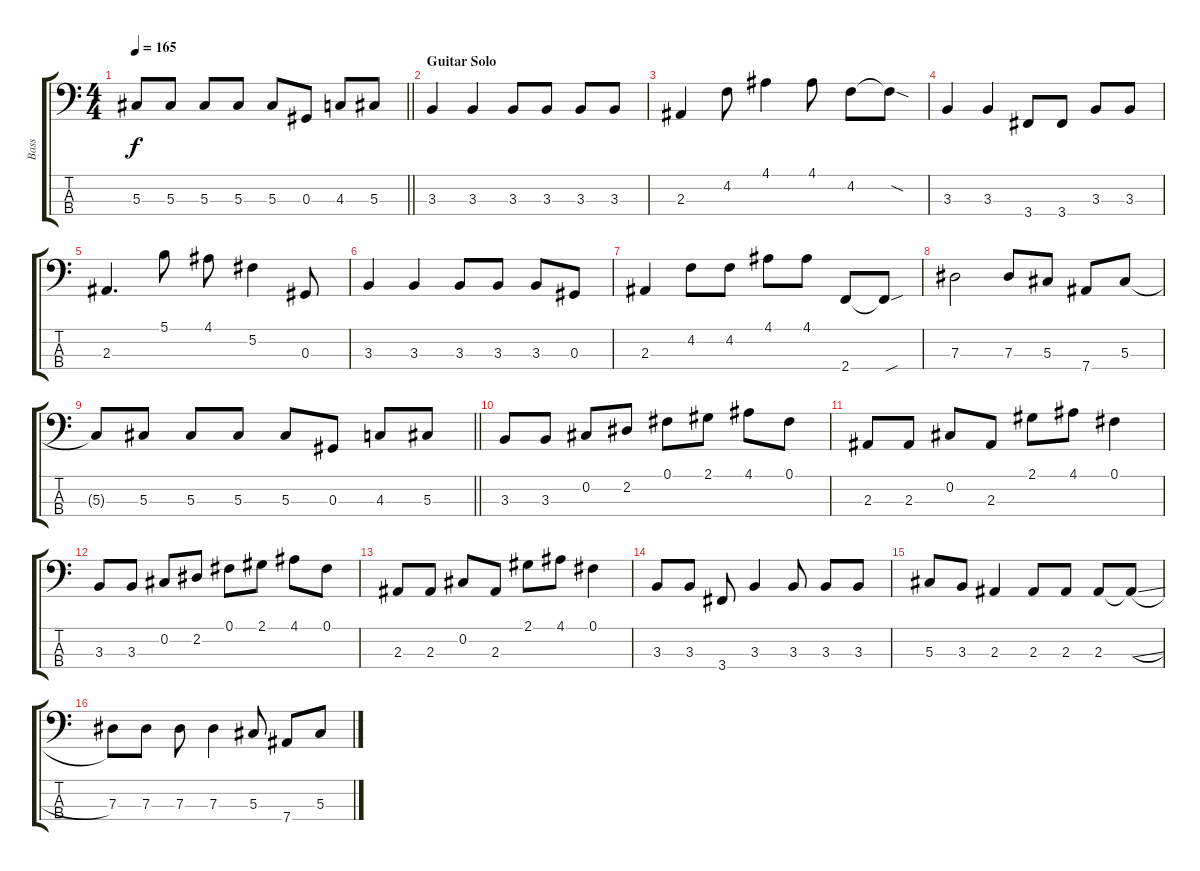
\track ("Bass" "Bass") {instrument electricbasspick}
\staff {score tabs}
\tuning (Gb2 Db2 Ab1 Eb1) {hide}
\ts (4 4)
\tempo 165
\clef f4
\barLineRight lightlight
\ks c
5.3{t}.8{dy f} 5.3.8 5.3.8 5.3.8 5.3.8 0.3.8 4.3.8 5.3.8 |
\section ("" "Guitar Solo")
3.3.4 3.3.4 3.3.8 3.3.8 3.3.8 3.3.8 |
2.3.4 4.2.8 4.1.4 4.1.8 4.2.8 4.2{sod t}.8 |
3.3.4 3.3.4 3.4.8 3.4.8 3.3.8 3.3.8 |
2.3.4{d} 5.1.8 4.1.8 5.2.4 0.3.8 |
3.3.4 3.3.4 3.3.8 3.3.8 3.3.8 0.3.8 |
2.3.4 4.2.8 4.2.8 4.1.8 4.1.8 2.4.8 2.4{sou t}.8 |
7.3.2 7.3.8 5.3.8 7.4.8 5.3.8 |
\barLineRight lightlight
5.3{t}.8 5.3.8 5.3.8 5.3.8 5.3.8 0.3.8 4.3.8 5.3.8 |
3.3.8 3.3.8 0.2.8 2.2.8 0.1.8 2.1.8 4.1.8 0.1.8 |
2.3.8 2.3.8 0.2.8 2.3.8 2.1.8 4.1.8 0.1.4 |
3.3.8 3.3.8 0.2.8 2.2.8 0.1.8 2.1.8 4.1.8 0.1.8 |
2.3.8 2.3.8 0.2.8 2.3.8 2.1.8 4.1.8 0.1.4 |
3.3.8 3.3.8 3.4.8 3.3.4 3.3.8 3.3.8 3.3.8 |
5.3.8 3.3.8 2.3.4 2.3.8 2.3.8 2.3.8 2.3{sl t}.8 |
7.3.8 7.3.8 7.3.8 7.3.4 5.3.8 7.4.8 5.3.8
